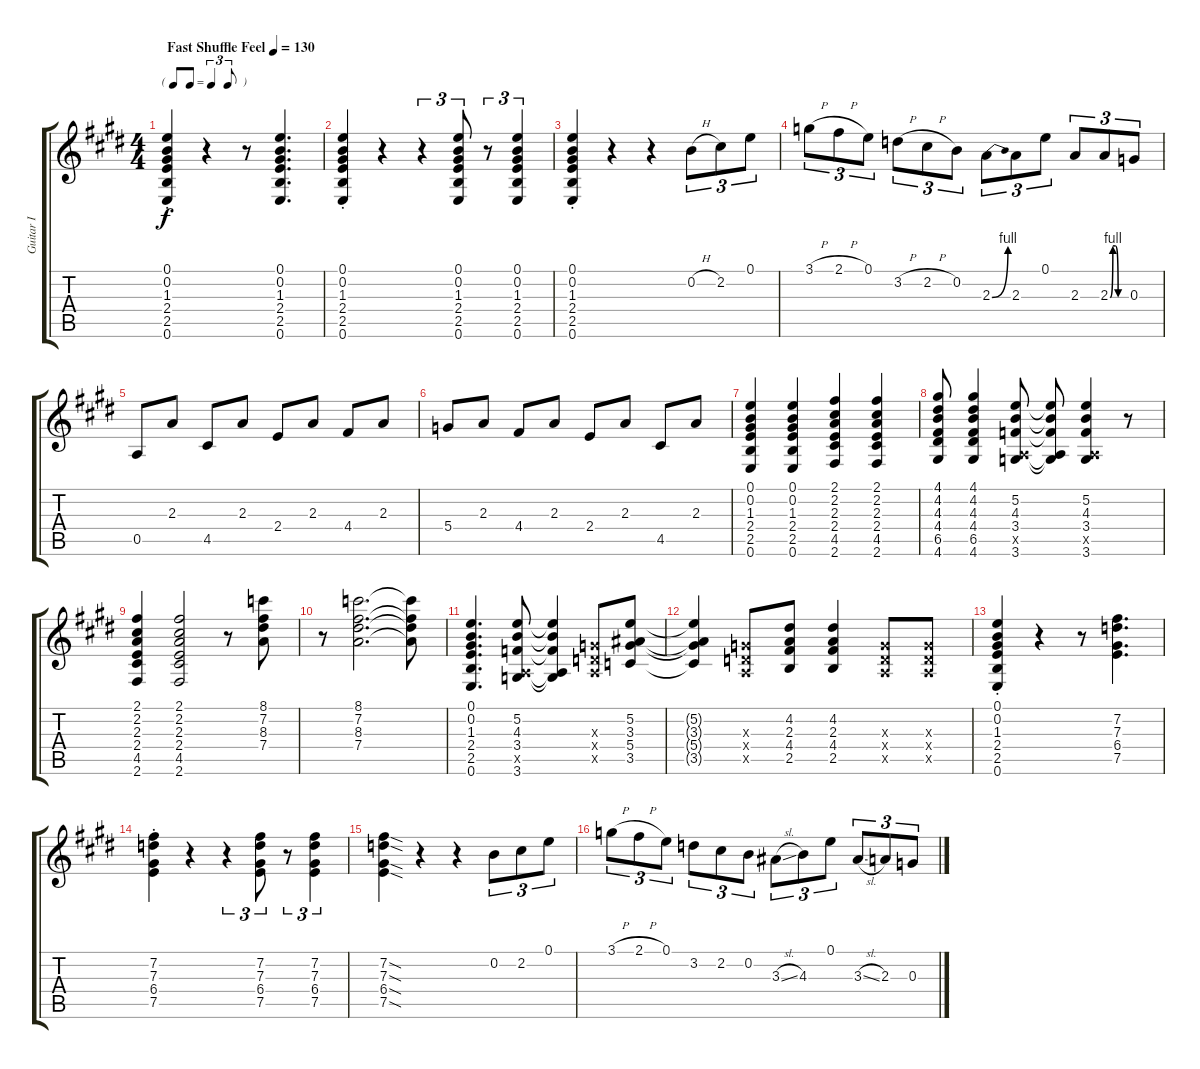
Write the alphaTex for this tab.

\track ("Guitar I" "Guitar I") {instrument acousticguitarsteel}
\staff {score tabs}
\tuning (E4 B3 G3 D3 A2 E2) {hide}
\ts (4 4)
\tf triplet8th
\tempo (130 "Fast Shuffle Feel")
\clef g2
\ks e
(0.1 0.2 1.3 2.4 2.5 0.6{st}).4{dy f instrument acousticguitarsteel} r.4 r.8 (0.1 0.2 1.3 2.4 2.5 0.6).4{d} |
(0.1 0.2 1.3 2.4 2.5 0.6{st}).4 r.4 r.4{tu (3 2)} (0.1 0.2 1.3 2.4 2.5 0.6).8{tu (3 2)} r.8{tu (3 2)} (0.1 0.2 1.3 2.4 2.5 0.6).4{tu (3 2)} |
(0.1 0.2 1.3 2.4 2.5 0.6{st}).4 r.4 r.4 0.2{h}.8{tu (3 2)} 2.2.8{tu (3 2)} 0.1.8{tu (3 2)} |
3.1{h}.8{tu (3 2)} 2.1{h}.8{tu (3 2)} 0.1.8{tu (3 2)} 3.2{h}.8{tu (3 2)} 2.2{h}.8{tu (3 2)} 0.2.8{tu (3 2)} 2.3{be (bend 0 0 60 4)}.8{tu (3 2)} 2.3.8{tu (3 2)} 0.1.8{tu (3 2)} 2.3.8{tu (3 2)} 2.3{be (custom 0 0 10 4 20 4 30 0 60 0)}.8{tu (3 2)} 0.3.8{tu (3 2)} |
0.5.8 2.3.8 4.5.8 2.3.8 2.4.8 2.3.8 4.4.8 2.3.8 |
5.4.8 2.3.8 4.4.8 2.3.8 2.4.8 2.3.8 4.5.8 2.3.8 |
(0.1 0.2 1.3 2.4 2.5 0.6).4 (0.1 0.2 1.3 2.4 2.5 0.6).4 (2.1 2.2 2.3 2.4 4.5 2.6).4 (2.1 2.2 2.3 2.4 4.5 2.6).4 |
(4.1 4.2 4.3 4.4 6.5 4.6).8 (4.1 4.2 4.3 4.4 6.5 4.6).4 (5.2 4.3 3.4 0.5{x} 3.6).8 (5.2{t} 4.3{t} 3.4{t} 0.5{t} 3.6{t}).8 (5.2 4.3 3.4 0.5{x} 3.6).4 r.8 |
(2.1 2.2 2.3 2.4 4.5 2.6).4 (2.1 2.2 2.3 2.4 4.5 2.6).2 r.8 (8.1 7.2 8.3 7.4).8 |
r.8 (8.1 7.2 8.3 7.4).2{d} (8.1{t} 7.2{t} 8.3{t} 7.4{t}).8 |
(0.1 0.2 1.3 2.4 2.5 0.6).4{d} (5.2 4.3 3.4 0.5{x} 3.6).8 (5.2{t} 4.3{t} 3.4{t} 0.5{t} 3.6{t}).4 (0.3{x} 0.4{x} 0.5{x}).8 (5.2 3.3 5.4 3.5).8 |
(5.2{t} 3.3{t} 5.4{t} 3.5{t}).4 (0.3{x} 0.4{x} 0.5{x}).8 (4.2 2.3 4.4 2.5).8 (4.2 2.3 4.4 2.5).4 (0.3{x} 0.4{x} 0.5{x}).8 (0.3{x} 0.4{x} 0.5{x}).8 |
(0.1 0.2 1.3 2.4 2.5 0.6{st}).4 r.4 r.8 (7.2 7.3 6.4 7.5).4{d} |
(7.2{st} 7.3 6.4 7.5).4 r.4 r.4{tu (3 2)} (7.2 7.3 6.4 7.5).8{tu (3 2)} r.8{tu (3 2)} (7.2 7.3 6.4 7.5).4{tu (3 2)} |
(7.2{sod} 7.3{sod} 6.4{sod} 7.5{sod}).4 r.4 r.4 0.2.8{tu (3 2)} 2.2.8{tu (3 2)} 0.1.8{tu (3 2)} |
3.1{h}.8{tu (3 2)} 2.1{h}.8{tu (3 2)} 0.1.8{tu (3 2)} 3.2.8{tu (3 2)} 2.2.8{tu (3 2)} 0.2.8{tu (3 2)} 3.3{sl}.8{tu (3 2)} 4.3.8{tu (3 2)} 0.1.8{tu (3 2)} 3.3{sl}.8{tu (3 2)} 2.3.8{tu (3 2)} 0.3.8{tu (3 2)}
